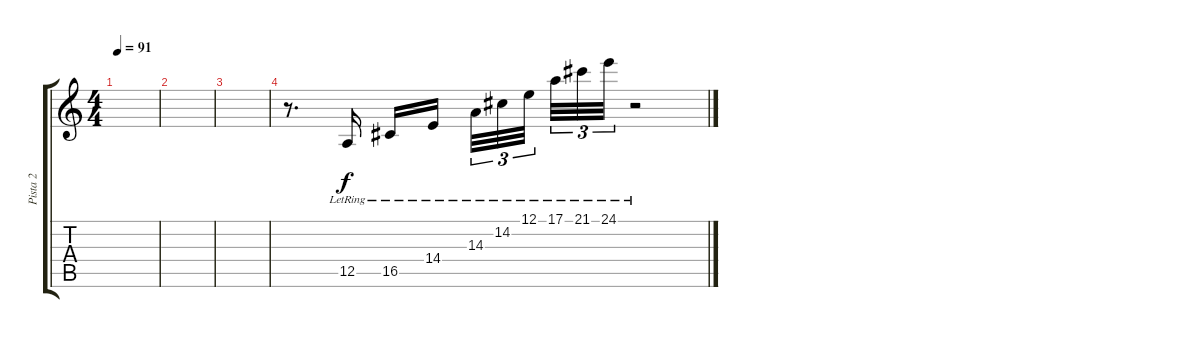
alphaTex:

\track ("Pista 2" "Pista 2") {instrument orchestralharp}
\staff {score tabs}
\tuning (E4 B3 G3 D3 A2 E2) {hide}
\ts (4 4)
\tempo 91
\clef g2
\ks c
|
|
|
r.8{d} 12.5{lr}.16 16.5{lr}.16 14.4{lr}.16{beam splitsecondary} 14.3{lr}.32{tu (3 2)} 14.2{lr}.32{tu (3 2)} 12.1{lr}.32{tu (3 2) beam splitsecondary} 17.1{lr}.32{tu (3 2)} 21.1{lr}.32{tu (3 2)} 24.1{lr}.32{tu (3 2)} r.2
